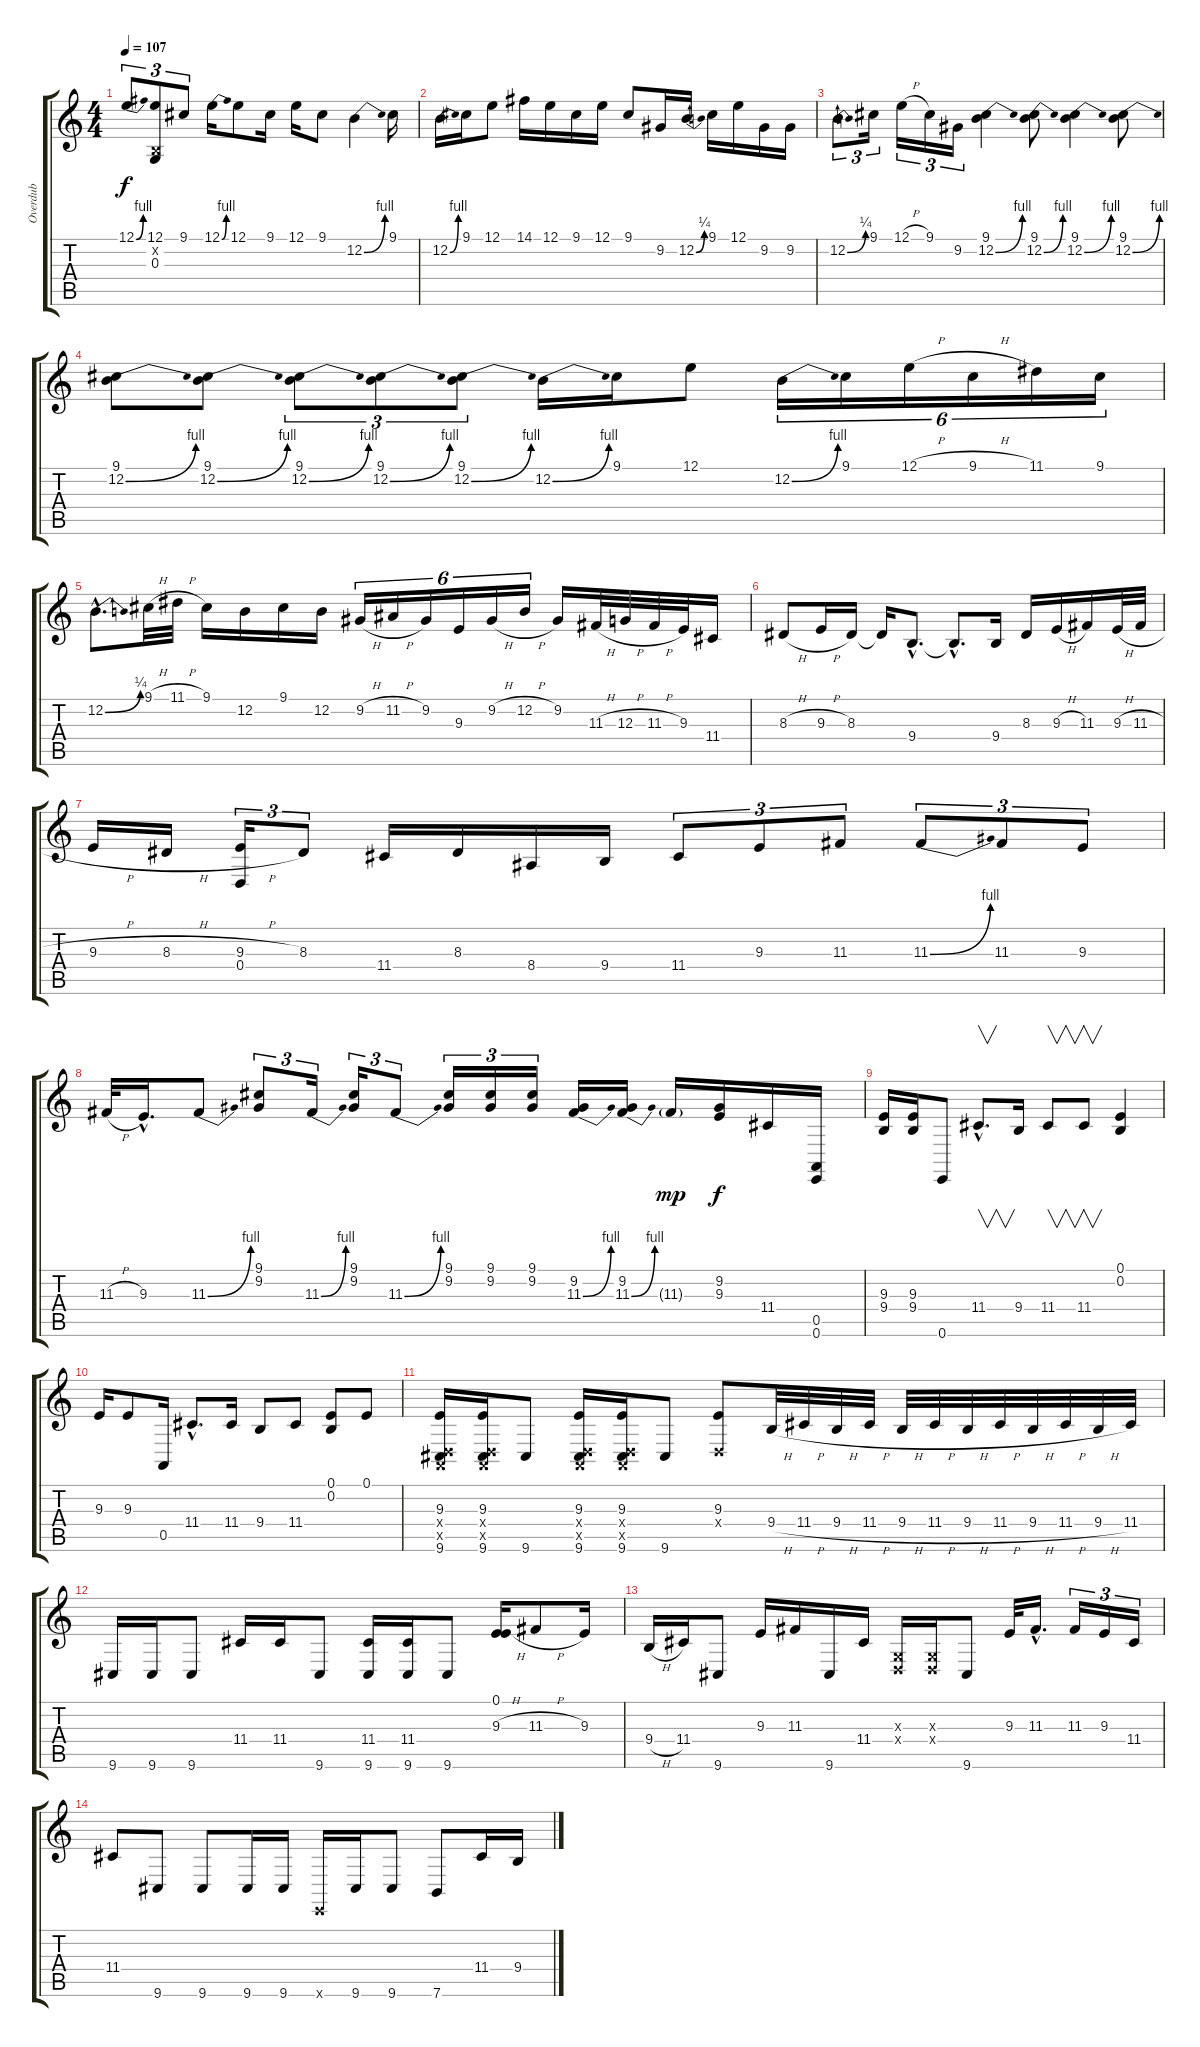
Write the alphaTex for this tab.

\track ("Overdub" "Overdub") {instrument voiceoohs}
\staff {score tabs}
\tuning (E4 B3 G3 D3 A2 E2) {hide}
\ts (4 4)
\tempo 107
\clef g2
\ks c
12.1{be (bend 0 0 60 4)}.8{tu (3 2) dy f} (12.1 0.2{x} 0.3).8{tu (3 2)} 9.1.8{tu (3 2)} 12.1{be (bend 0 0 60 4)}.16 12.1.8 9.1.16 12.1.16 9.1.8 12.2{be (bend 0 0 60 4)}.4 9.1.16 |
12.2{be (bend 0 0 60 4)}.16 9.1.16 12.1.8 14.1.16 12.1.16 9.1.16 12.1.16 9.1.8 9.2.16 12.2{be (bend 0 0 60 1)}.16 9.1.16 12.1.16 9.2.16 9.2.16 |
12.2{be (bend 0 0 60 1)}.8{tu (3 2)} 9.1.16{tu (3 2)} 12.1{h}.16{tu (3 2)} 9.1.16{tu (3 2)} 9.2.16{tu (3 2)} (9.1 12.2{be (bend 0 0 60 4)}).4 (9.1 12.2{be (bend 0 0 60 4)}).8 (9.1 12.2{be (bend 0 0 60 4)}).4 (9.1 12.2{be (bend 0 0 60 4)}).8 |
(9.1 12.2{be (bend 0 0 60 4)}).8 (9.1 12.2{be (bend 0 0 60 4)}).8 (9.1 12.2{be (bend 0 0 60 4)}).8{tu (3 2)} (9.1 12.2{be (bend 0 0 60 4)}).8{tu (3 2)} (9.1 12.2{be (bend 0 0 60 4)}).8{tu (3 2)} 12.2{be (bend 0 0 60 4)}.16 9.1.16 12.1.8 12.2{be (bend 0 0 60 4)}.16{tu (6 4)} 9.1.16{tu (6 4)} 12.1{h}.16{tu (6 4)} 9.1{h}.16{tu (6 4)} 11.1.16{tu (6 4)} 9.1.16{tu (6 4)} |
12.2{be (bend 0 0 60 1) hac}.8{d} 9.1{h}.32 11.1{h}.32 9.1.16 12.2.16 9.1.16 12.2.16 9.2{h}.16{tu (6 4)} 11.2{h}.16{tu (6 4)} 9.2.16{tu (6 4)} 9.3.16{tu (6 4)} 9.2{h}.16{tu (6 4)} 12.2{h}.16{tu (6 4)} 9.2.16 11.3{h}.32 12.3{h}.32 11.3{h}.32 9.3.32 11.4.16 |
8.3{h}.8 9.3{h}.16 8.3.16 8.3{t}.16 9.4{hac}.8{d} 9.4{hac t}.8{d} 9.4.16 8.3.16 9.3{h}.16 11.3.16 9.3{h}.32 11.3{h}.32 |
9.3{h}.16 8.3{h}.16 (9.3{h} 0.4).16{tu (3 2)} 8.3.8{tu (3 2)} 11.4.16 8.3.16 8.4.16 9.4.16 11.4.8{tu (3 2)} 9.3.8{tu (3 2)} 11.3.8{tu (3 2)} 11.3{be (bend 0 0 60 4)}.8{tu (3 2)} 11.3.8{tu (3 2)} 9.3.8{tu (3 2)} |
11.3{h}.32 9.3{hac}.16{d} 11.3{be (bend 0 0 60 4)}.8 (9.1 9.2).8{tu (3 2)} 11.3{be (bend 0 0 60 4)}.16{tu (3 2)} (9.1 9.2).16{tu (3 2)} 11.3{be (bend 0 0 60 4)}.8{tu (3 2)} (9.1 9.2).16{tu (3 2)} (9.1 9.2).16{tu (3 2)} (9.1 9.2).16{tu (3 2)} (9.2 11.3{be (bend 0 0 60 4)}).16 (9.2 11.3{be (bend 0 0 60 4)}).16 11.3{g}.16{dy mp} (9.2 9.3).16{dy f} 11.4.16 (0.5 0.6).16 |
(9.3 9.4).16 (9.3 9.4).16 0.6.8 11.4{hac}.8{v d} 9.4.16 11.4.8{v} 11.4.8{v} (0.1 0.2).4 |
9.3.16 9.3.8 0.5.16 11.4{hac}.8{d} 11.4.16 9.4.8 11.4.8 (0.1 0.2).8 0.1.8 |
(9.3 0.4{x} 0.5{x} 9.6).16 (9.3 0.4{x} 0.5{x} 9.6).16 9.6.8 (9.3 0.4{x} 0.5{x} 9.6).16 (9.3 0.4{x} 0.5{x} 9.6).16 9.6.8 (9.3 0.4{x}).8 9.4{h}.32 11.4{h}.32 9.4{h}.32 11.4{h}.32 9.4{h}.32 11.4{h}.32 9.4{h}.32 11.4{h}.32 9.4{h}.32 11.4{h}.32 9.4{h}.32 11.4.32 |
9.6.16 9.6.16 9.6.8 11.4.16 11.4.16 9.6.8 (11.4 9.6).16 (11.4 9.6).16 9.6.8 (0.1 9.3{h}).16 11.3{h}.8 9.3.16 |
9.4{h}.16 11.4.16 9.6.8 9.3.16 11.3.16 9.6.16 11.4.16 (0.3{x} 0.4{x}).16 (0.3{x} 0.4{x}).16 9.6.8 9.3.32 11.3{hac}.16{d} 11.3.16{tu (3 2)} 9.3.16{tu (3 2)} 11.4.16{tu (3 2)} |
11.4.8 9.6.8 9.6.8 9.6.16 9.6.16 0.6{x}.16 9.6.16 9.6.8 7.6.8 11.4.16 9.4.16
